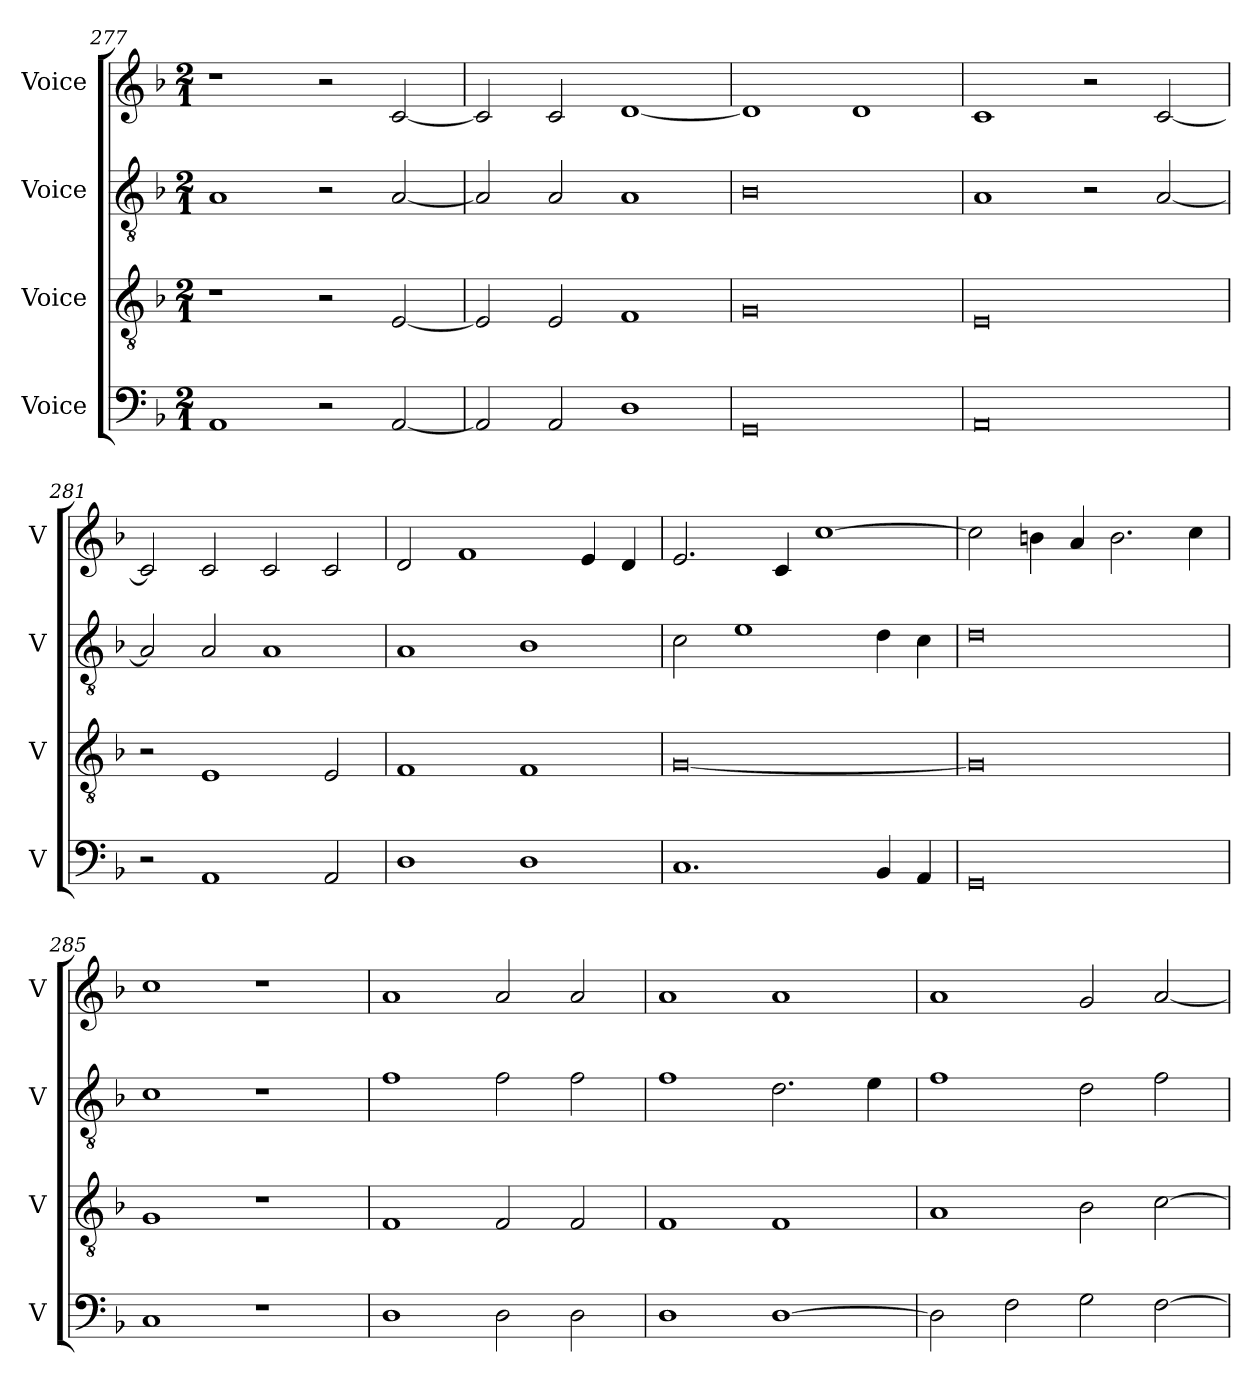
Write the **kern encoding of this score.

**kern	**kern	**kern	**kern
*part4	*part3	*part2	*part1
*staff4	*staff3	*staff2	*staff1
*I"Voice	*I"Voice	*I"Voice	*I"Voice
*I'V	*I'V	*I'V	*I'V
!!LO:PB:g=z
*clefF4	*clefGv2	*clefGv2	*clefG2
*k[b-]	*k[b-]	*k[b-]	*k[b-]
*M2/1	*M2/1	*M2/1	*M2/1
=277	=277	=277	=277
1AA	1r	1A	1r
2r	2r	2r	2r
[2AA/	[2E/	[2A/	[2c/
=278	=278	=278	=278
2AA/]	2E/]	2A/]	2c/]
2AA/	2E/	2A/	2c/
1D	1F	1A	[1d
=279	=279	=279	=279
0GG	0G	0B-	1d]
.	.	.	1d
=280	=280	=280	=280
0AA	0E	1A	1c
.	.	2r	2r
.	.	[2A/	[2c/
!!LO:LB:g=z
=281	=281	=281	=281
2r	2r	2A/]	2c/]
1AA	1E	2A/	2c/
.	.	1A	2c/
2AA/	2E/	.	2c/
=282	=282	=282	=282
1D	1F	1A	2d/
.	.	.	1f
1D	1F	1B-	.
.	.	.	4e/
.	.	.	4d/
=283	=283	=283	=283
1.C	[0G	2c\	2.e/
.	.	1e	.
.	.	.	4c/
.	.	.	[1cc
4BB-/	.	4d\	.
4AA/	.	4c\	.
=284	=284	=284	=284
0GG	0G]	0d	2cc\]
.	.	.	4bn\
.	.	.	4a/
.	.	.	2.b\
.	.	.	4cc\
!!LO:LB:g=z
=285	=285	=285	=285
1C	1G	1c	1cc
1r	1r	1r	1r
=286	=286	=286	=286
1D	1F	1f	1a
2D\	2F/	2f\	2a/
2D\	2F/	2f\	2a/
=287	=287	=287	=287
1D	1F	1f	1a
[1D	1F	2.d\	1a
.	.	4e\	.
=288	=288	=288	=288
2D\]	1A	1f	1a
2F\	.	.	.
2G\	2B-\	2d\	2g/
[2F\	[2c\	2f\	[2a/
=	=	=	=
*-	*-	*-	*-
